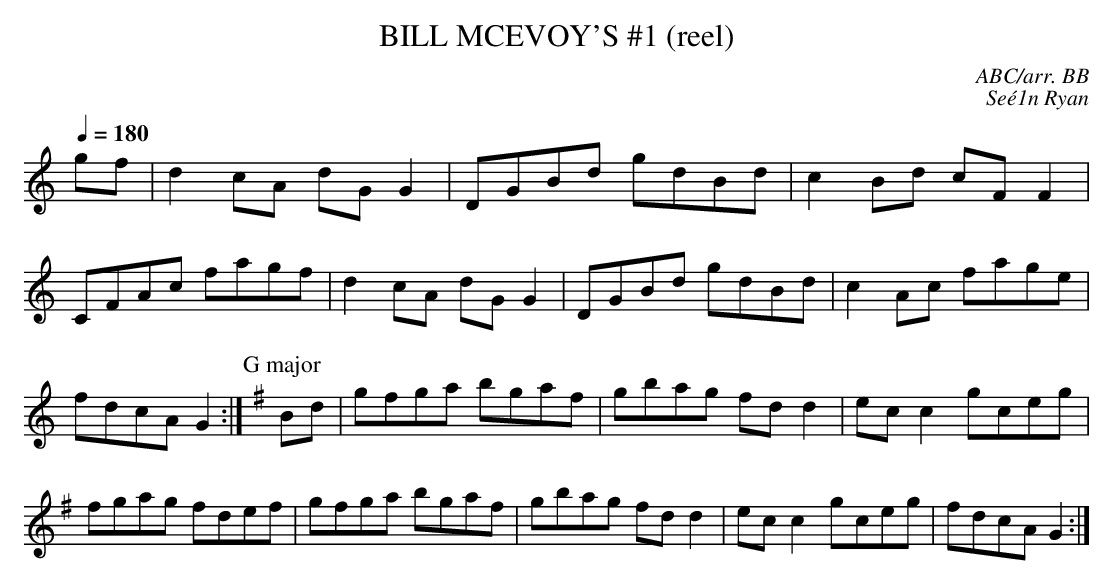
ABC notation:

X:1
T:BILL MCEVOY'S #1 (reel)\
C:ABC/arr. BB\
C:Se\'e1n Ryan\
Q:1/4=180\
L:1/8\
M:C\
K:Gmix\
gf|d2cA dGG2|DGBd gdBd|c2 Bd cFF2|CFAc fagf|\
d2cA dGG2|DGBd gdBd|c2Ac fage|fdcA G2:|\
P:G major\
K:G\
Bd|gfga bgaf|gbag fdd2|ecc2 gceg|fgag fdef|\
gfga bgaf|gbag fdd2|ecc2 gceg|fdcA G2:|\
\
\
